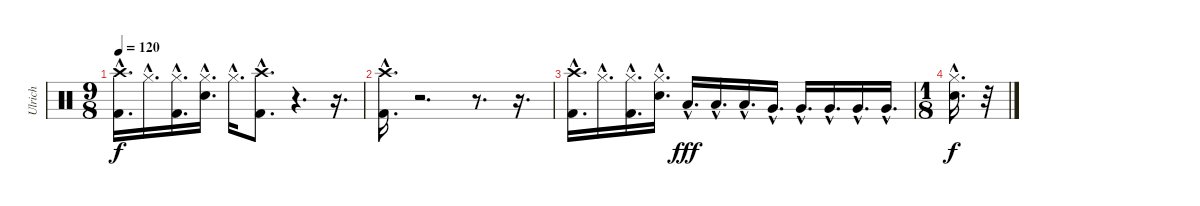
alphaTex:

\track ("Ulrich" "Ulrich") {instrument percussion}
\staff {score}
\articulation defaults
\ts (9 8)
\tempo 120
\clef neutral
\ks c
("Crash high (hit)"{hac} "Kick (hit) 2"{hac}).16{d dy f} "Hi-Hat (closed)"{hac}.16{d} ("Hi-Hat (closed)"{hac} "Kick (hit) 2"{hac}).16{d} ("Hi-Hat (closed)"{hac} "Electric Snare (hit)"{hac}).16{d} "Hi-Hat (closed)"{hac}.16{d} ("Crash high (hit)"{hac} "Kick (hit) 2"{hac}).8{d} r.4{d} r.16{d} |
("Crash high (hit)"{hac} "Kick (hit) 2"{hac}).16{d} r.2{d} r.8{d} r.16{d} |
("Crash high (hit)"{hac} "Kick (hit) 2"{hac}).16{d} "Hi-Hat (closed)"{hac}.16{d} ("Hi-Hat (closed)"{hac} "Kick (hit) 2"{hac}).16{d} ("Hi-Hat (closed)"{hac} "Electric Snare (hit)"{hac}).16{d} "Low Tom (hit)"{hac}.16{d dy fff} "Low Tom (hit)"{hac}.16{d} "Low Tom (hit)"{hac}.16{d} "Very Low Tom (hit)"{hac}.16{d} "Very Low Tom (hit)"{hac}.16{d} "Very Low Tom (hit)"{hac}.16{d} "Very Low Tom (hit)"{hac}.16{d} "Very Low Tom (hit)"{hac}.16{d} |
\ts (1 8)
("Hi-Hat (closed)"{hac} "Electric Snare (hit)"{hac}).16{d dy f} r.32
